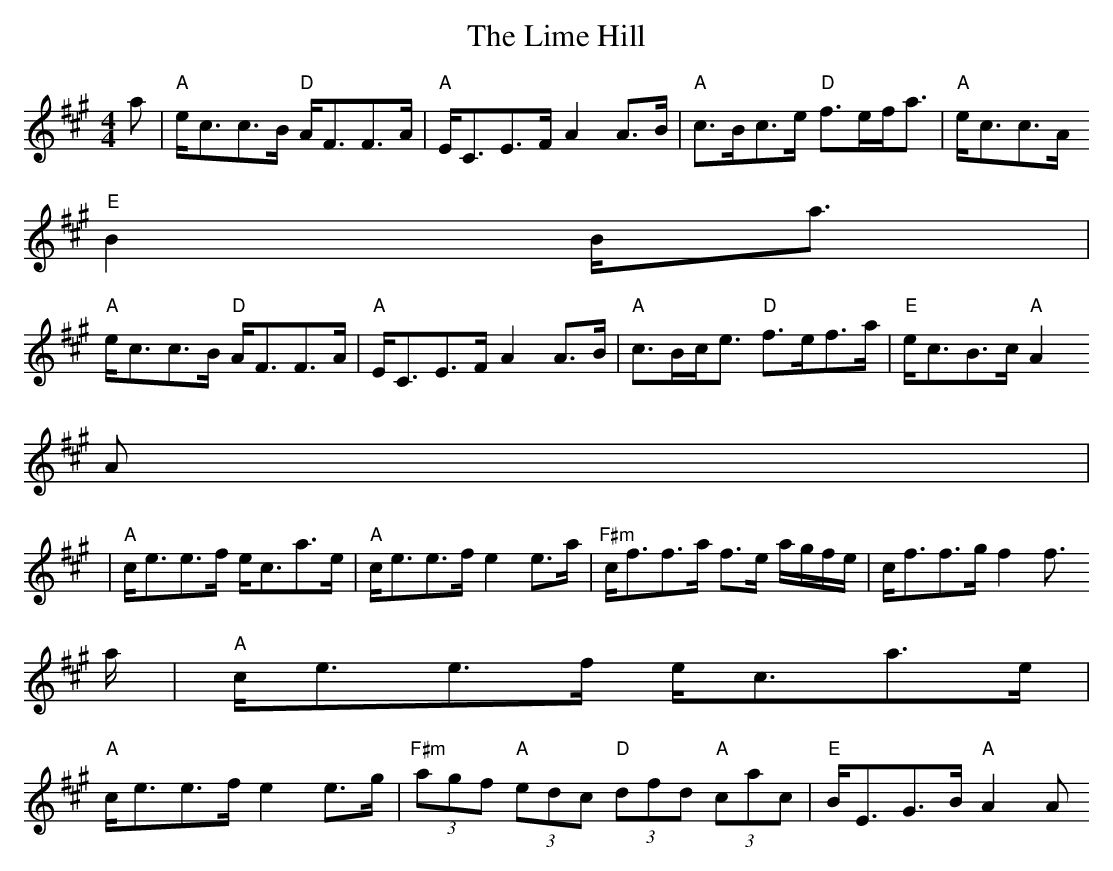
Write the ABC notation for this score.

X:1
T:Lime Hill, The
M:4/4
L:1/8
K:A
a|"A"e<cc>B "D"A<FF>A|"A"E<CE>F A2 A>B|"A"c>Bc>e "D"f>ef<a|"A"e<cc>A "E"
B2 B<a|
"A"e<cc>B "D"A<FF>A|"A"E<CE>F A2 A>B|"A"c>Bc<e "D"f>ef>a|"E"e<cB>c "A"A2
 A|
|"A"c<ee>f e<ca>e|"A"c<ee>f e2 e>a|"F#m"c<ff>a f>e a/g/f/e/|c<ff>g f2 f>
a|"A"c<ee>f e<ca>e|
"A"c<ee>f e2 e>g|"F#m"(3agf "A"(3edc "D"(3dfd "A"(3cac|"E"B<EG>B "A"A2 A
||
